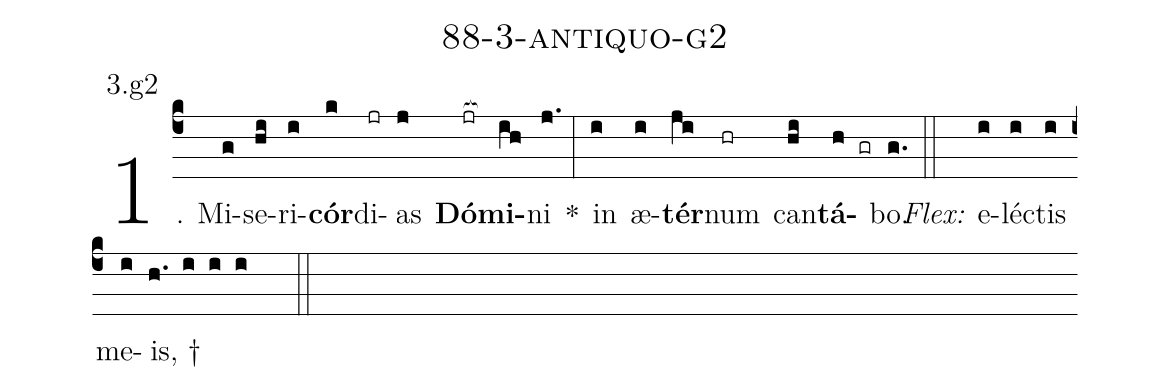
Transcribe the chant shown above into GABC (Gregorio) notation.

name: 88-3-antiquo-g2;
annotation: 3.g2;
%%
(c4)1. Mi(g)se(hi)ri(i)<b>cór</b>(k)di(jr)as(j) <b>Dó</b>(jr[ocb:1{])<b>mi</b>(ih[ocb:0}])ni(j.) *(:) in(i) æ(i)<b>tér</b>(ji)num(hr) can(hi)<b>tá</b>(h gr)bo.(g.) (::)
<i>Flex:</i>()  e(i)léc(i)tis(i) me(i)is, †(h. i i i  ::)
